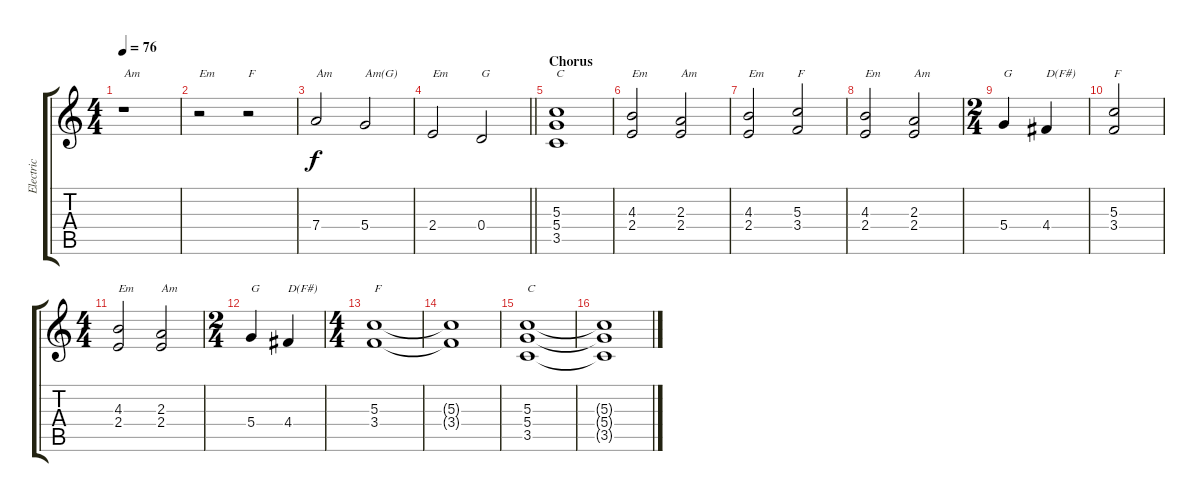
\track ("Electric" "Electric") {instrument overdrivenguitar}
\staff {score tabs}
\tuning (E4 B3 G3 D3 A2 E2) {hide}
\ts (4 4)
\tempo 76
\clef g2
\ks c
r.1{txt "Am" dy f} |
r.2{txt "Em"} r.2{txt "F"} |
7.4.2{txt "Am"} 5.4.2{txt "Am(G)"} |
\barLineRight lightlight
2.4.2{txt "Em"} 0.4.2{txt "G"} |
\section ("" "Chorus")
(5.3 5.4 3.5).1{txt "C"} |
(4.3 2.4).2{txt "Em"} (2.3 2.4).2{txt "Am"} |
(4.3 2.4).2{txt "Em"} (5.3 3.4).2{txt "F"} |
(4.3 2.4).2{txt "Em"} (2.3 2.4).2{txt "Am"} |
\ts (2 4)
5.4.4{txt "G"} 4.4.4{txt "D(F#)"} |
(5.3 3.4).2{txt "F"} |
\ts (4 4)
(4.3 2.4).2{txt "Em"} (2.3 2.4).2{txt "Am"} |
\ts (2 4)
5.4.4{txt "G"} 4.4.4{txt "D(F#)"} |
\ts (4 4)
(5.3 3.4).1{txt "F"} |
(5.3{t} 3.4{t}).1 |
(5.3 5.4 3.5).1{txt "C"} |
(5.3{t} 5.4{t} 3.5{t}).1
